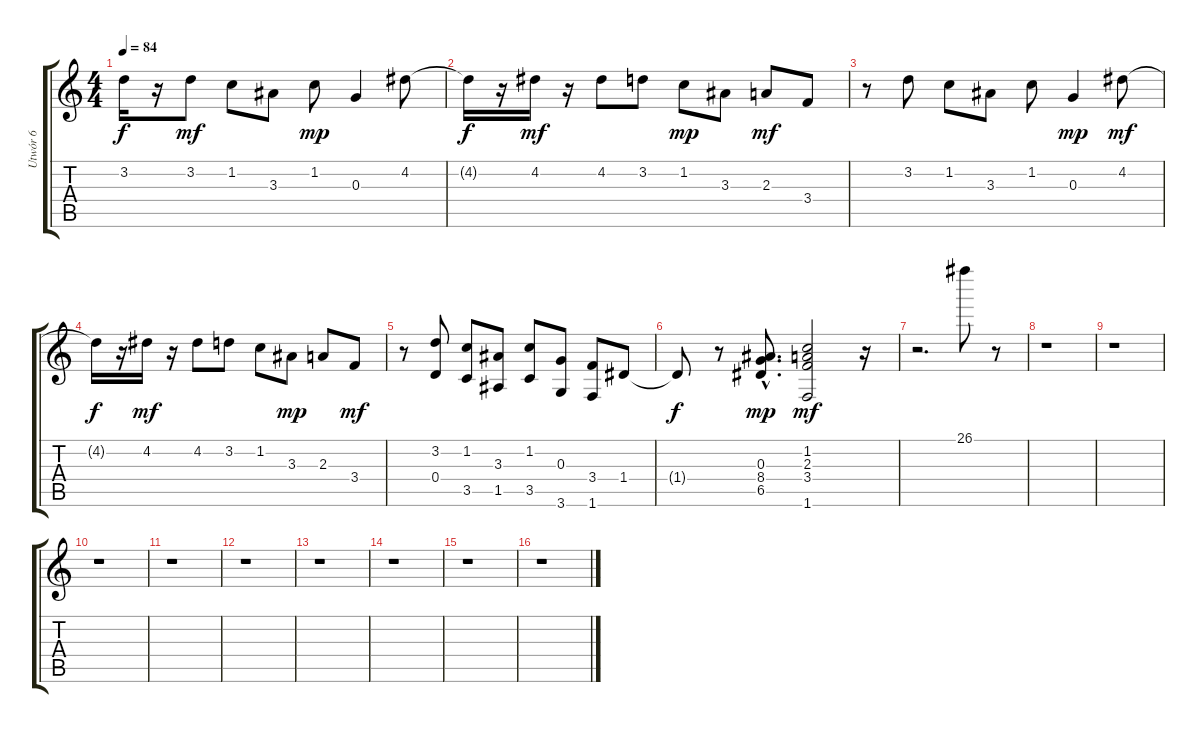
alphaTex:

\track ("Utwór 6" "Utwór 6") {instrument acousticguitarnylon}
\staff {score tabs}
\tuning (E4 B3 G3 D3 A2 E2) {hide}
\ts (4 4)
\tempo 84
\clef g2
\ks c
3.2{t}.16{dy f} r.16 3.2.8{dy mf} 1.2.8 3.3.8 1.2.8{dy mp} 0.3.4 4.2.8 |
4.2{t}.16{dy f} r.16 4.2.16{dy mf} r.16 4.2.8 3.2.8 1.2.8{dy mp} 3.3.8 2.3.8{dy mf} 3.4.8 |
r.8 3.2.8 1.2.8 3.3.8 1.2.8 0.3.4{dy mp} 4.2.8{dy mf} |
4.2{t}.16{dy f} r.16 4.2.16{dy mf} r.16 4.2.8 3.2.8 1.2.8 3.3.8{dy mp} 2.3.8 3.4.8{dy mf} |
r.8 (3.2 0.4).8 (1.2 3.5).8 (3.3 1.5).8 (1.2 3.5).8 (0.3 3.6).8 (3.4 1.6).8 1.4.8 |
1.4{t}.8{dy f} r.8 (0.3{hac} 8.4{hac} 6.5{hac}).8{d dy mp} (1.2 2.3 3.4 1.6).2{dy mf} r.16 |
r.2{d} 26.1.8 r.8 |
r.1 |
r.1 |
r.1 |
r.1 |
r.1 |
r.1 |
r.1 |
r.1 |
r.1
